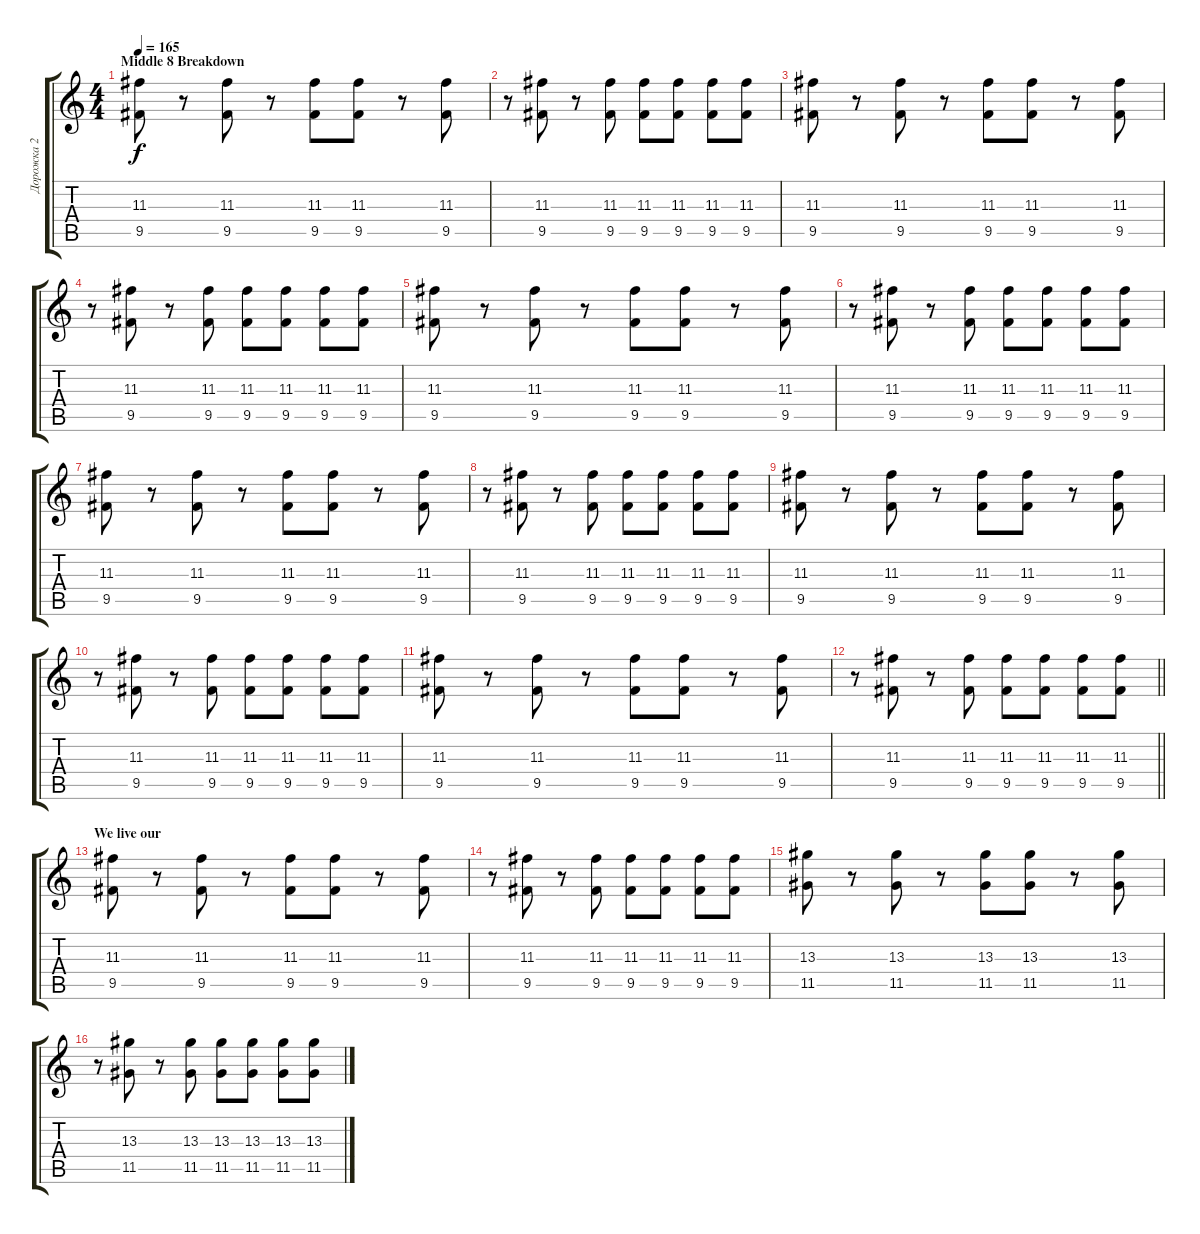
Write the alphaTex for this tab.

\track ("Дорожка 2" "Дорожка 2") {instrument overdrivenguitar}
\staff {score tabs}
\tuning (E4 B3 G3 D3 A2 D2) {hide}
\ts (4 4)
\section ("" "Middle 8 Breakdown")
\tempo 165
\clef g2
\ks c
(11.3 9.5).8{dy f} r.8 (11.3 9.5).8 r.8 (11.3 9.5).8 (11.3 9.5).8 r.8 (11.3 9.5).8 |
r.8 (11.3 9.5).8 r.8 (11.3 9.5).8 (11.3 9.5).8 (11.3 9.5).8 (11.3 9.5).8 (11.3 9.5).8 |
(11.3 9.5).8 r.8 (11.3 9.5).8 r.8 (11.3 9.5).8 (11.3 9.5).8 r.8 (11.3 9.5).8 |
r.8 (11.3 9.5).8 r.8 (11.3 9.5).8 (11.3 9.5).8 (11.3 9.5).8 (11.3 9.5).8 (11.3 9.5).8 |
(11.3 9.5).8 r.8 (11.3 9.5).8 r.8 (11.3 9.5).8 (11.3 9.5).8 r.8 (11.3 9.5).8 |
r.8 (11.3 9.5).8 r.8 (11.3 9.5).8 (11.3 9.5).8 (11.3 9.5).8 (11.3 9.5).8 (11.3 9.5).8 |
(11.3 9.5).8 r.8 (11.3 9.5).8 r.8 (11.3 9.5).8 (11.3 9.5).8 r.8 (11.3 9.5).8 |
r.8 (11.3 9.5).8 r.8 (11.3 9.5).8 (11.3 9.5).8 (11.3 9.5).8 (11.3 9.5).8 (11.3 9.5).8 |
(11.3 9.5).8 r.8 (11.3 9.5).8 r.8 (11.3 9.5).8 (11.3 9.5).8 r.8 (11.3 9.5).8 |
r.8 (11.3 9.5).8 r.8 (11.3 9.5).8 (11.3 9.5).8 (11.3 9.5).8 (11.3 9.5).8 (11.3 9.5).8 |
(11.3 9.5).8 r.8 (11.3 9.5).8 r.8 (11.3 9.5).8 (11.3 9.5).8 r.8 (11.3 9.5).8 |
\barLineRight lightlight
r.8 (11.3 9.5).8 r.8 (11.3 9.5).8 (11.3 9.5).8 (11.3 9.5).8 (11.3 9.5).8 (11.3 9.5).8 |
\section ("" "We live our")
(11.3 9.5).8 r.8 (11.3 9.5).8 r.8 (11.3 9.5).8 (11.3 9.5).8 r.8 (11.3 9.5).8 |
r.8 (11.3 9.5).8 r.8 (11.3 9.5).8 (11.3 9.5).8 (11.3 9.5).8 (11.3 9.5).8 (11.3 9.5).8 |
(13.3 11.5).8 r.8 (13.3 11.5).8 r.8 (13.3 11.5).8 (13.3 11.5).8 r.8 (13.3 11.5).8 |
r.8 (13.3 11.5).8 r.8 (13.3 11.5).8 (13.3 11.5).8 (13.3 11.5).8 (13.3 11.5).8 (13.3 11.5).8
